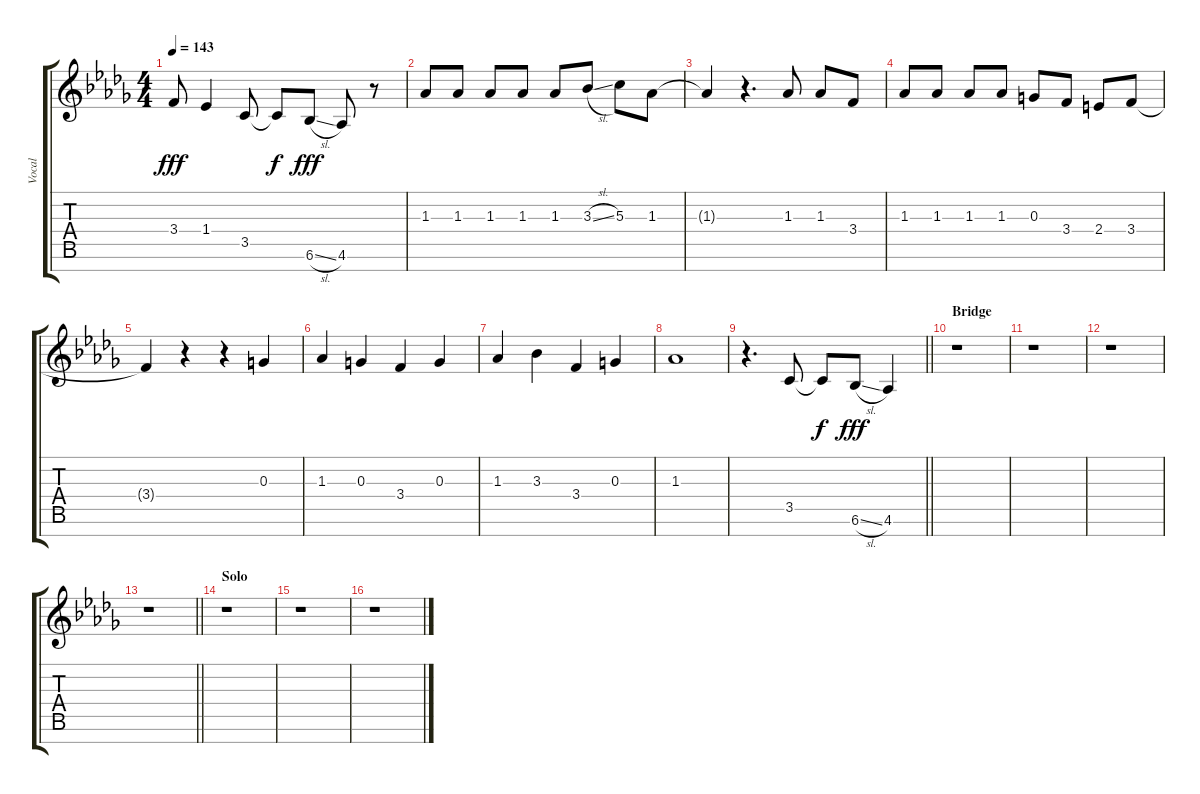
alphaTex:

\track ("Vocal" "Vocal") {instrument voiceoohs}
\staff {score tabs}
\tuning (E5 B4 G4 D4 A3 E3 B2) {hide}
\ts (4 4)
\tempo 143
\clef g2
\ks db
3.4{t}.8{dy fff} 1.4.4 3.5.8 3.5{t}.8{dy f} 6.6{sl}.8{dy fff} 4.6.8 r.8 |
1.3.8 1.3.8 1.3.8 1.3.8 1.3.8 3.3{sl}.8 5.3.8 1.3.8 |
1.3{t}.4 r.4{d} 1.3.8 1.3.8 3.4.8 |
1.3.8 1.3.8 1.3.8 1.3.8 0.3.8 3.4.8 2.4.8 3.4.8 |
3.4{t}.4 r.4 r.4 0.3.4 |
1.3.4 0.3.4 3.4.4 0.3.4 |
1.3.4 3.3.4 3.4.4 0.3.4 |
1.3.1 |
\barLineRight lightlight
r.4{d} 3.5.8 3.5{t}.8{dy f} 6.6{sl}.8{dy fff} 4.6.4 |
\section ("" "Bridge")
r.1 |
r.1 |
r.1 |
\barLineRight lightlight
r.1 |
\section ("" "Solo")
r.1 |
r.1 |
r.1
